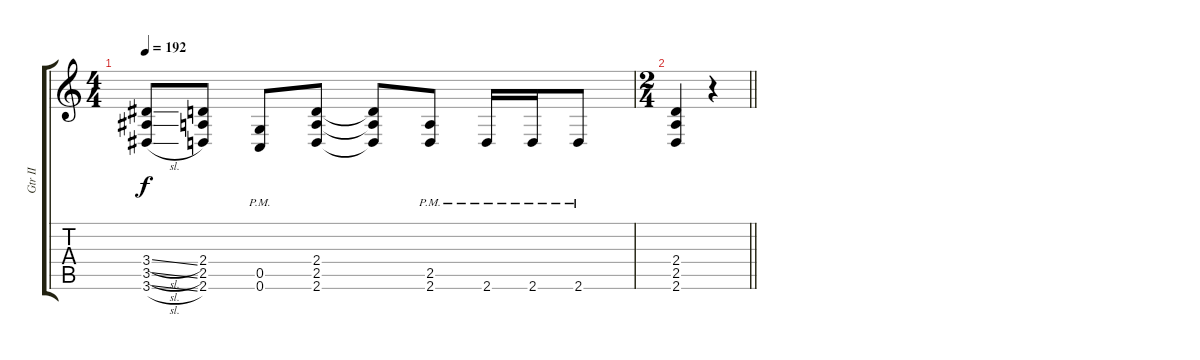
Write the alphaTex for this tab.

\track ("Gtr II" "Gtr II") {instrument overdrivenguitar}
\staff {score tabs}
\tuning (D4 A3 F3 C3 G2 C2) {hide}
\ts (4 4)
\tempo 192
\clef g2
\ks c
(3.4{sl} 3.5{sl} 3.6{sl}).8{dy f} (2.4 2.5 2.6).8 (0.5{pm} 0.6{pm}).8 (2.4 2.5 2.6).8 (2.4{t} 2.5{t} 2.6{t}).8 (2.5{pm} 2.6{pm}).8 2.6{pm}.16 2.6{pm}.16 2.6{pm}.8 |
\ts (2 4)
\barLineRight lightlight
(2.4 2.5 2.6).4 r.4
